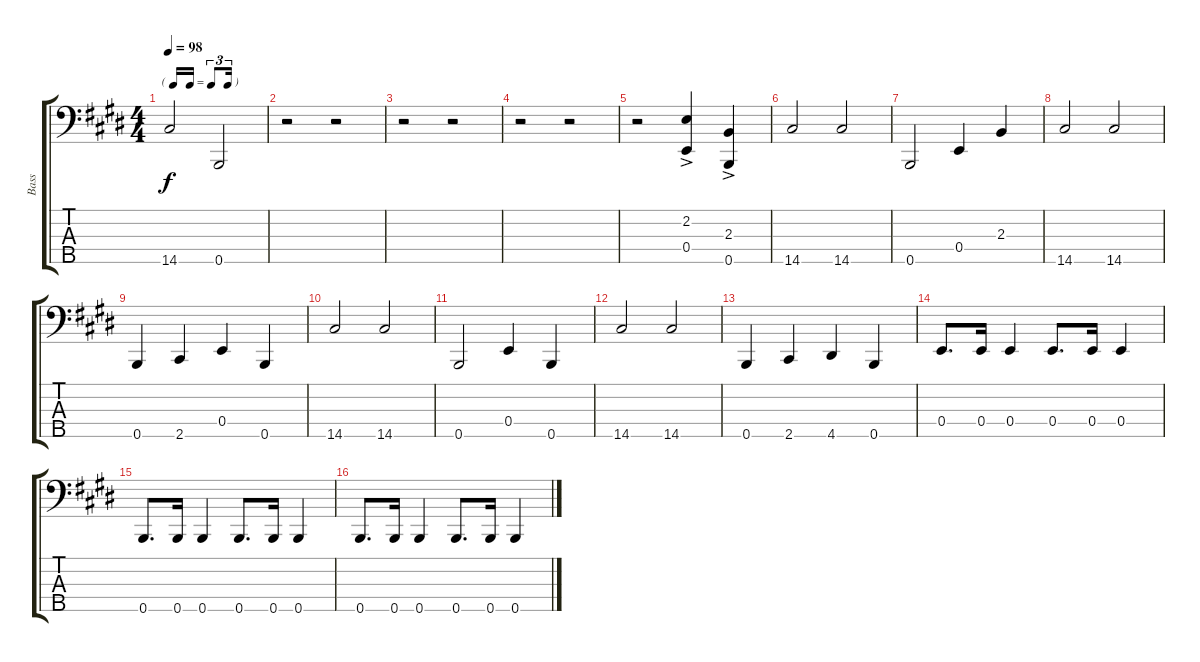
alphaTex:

\track ("Bass" "Bass") {instrument electricbassfinger}
\staff {score tabs}
\tuning (G2 D2 A1 E1 B0) {hide}
\ts (4 4)
\tf triplet16th
\tempo 98
\clef f4
\ks e
14.5.2{dy f} 0.5.2 |
r.2 r.2 |
r.2 r.2 |
r.2 r.2 |
r.2 (2.2{ac} 0.4{ac}).4 (2.3{ac} 0.5{ac}).4 |
14.5.2 14.5.2 |
0.5.2 0.4.4 2.3.4 |
14.5.2 14.5.2 |
0.5.4 2.5.4 0.4.4 0.5.4 |
14.5.2 14.5.2 |
0.5.2 0.4.4 0.5.4 |
14.5.2 14.5.2 |
0.5.4 2.5.4 4.5.4 0.5.4 |
0.4.8{d} 0.4.16 0.4.4 0.4.8{d} 0.4.16 0.4.4 |
0.5.8{d} 0.5.16 0.5.4 0.5.8{d} 0.5.16 0.5.4 |
0.5.8{d} 0.5.16 0.5.4 0.5.8{d} 0.5.16 0.5.4
